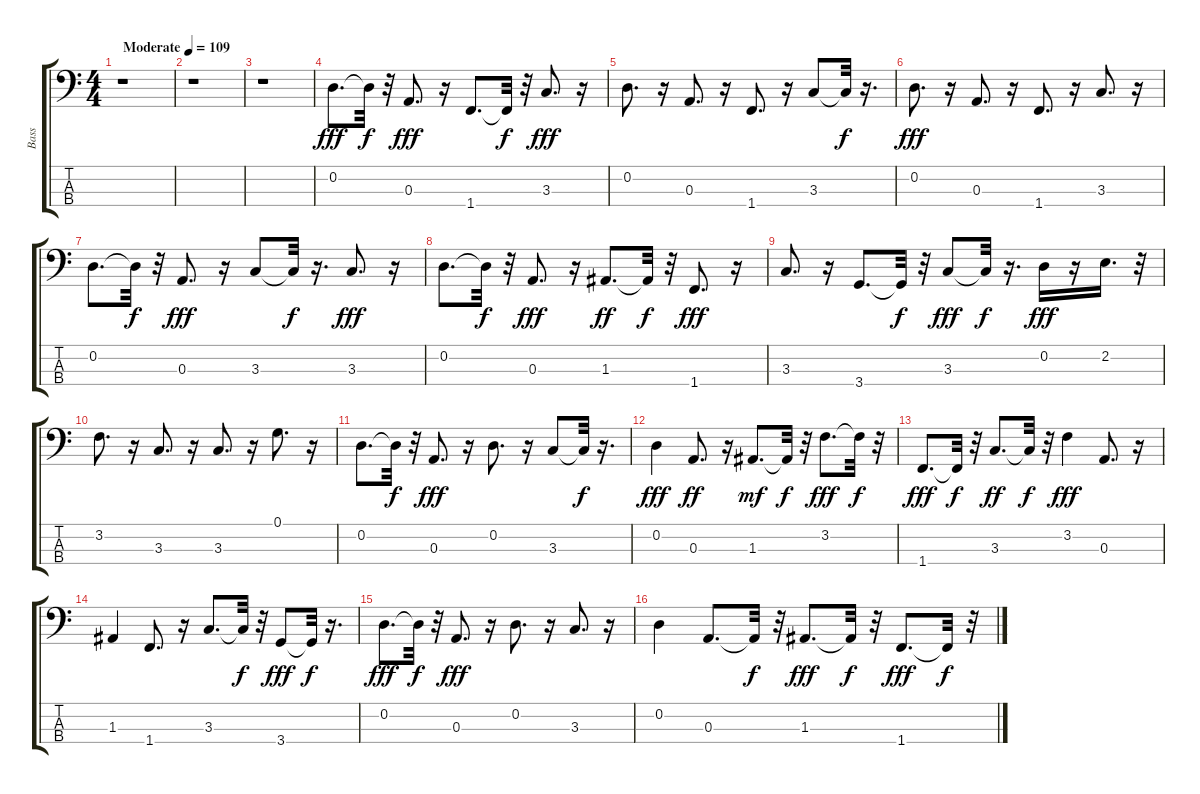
\track ("Bass" "Bass") {instrument fretlessbass}
\staff {score tabs}
\tuning (G2 D2 A1 E1) {hide}
\ts (4 4)
\tempo (109 "Moderate")
\clef f4
\ks c
r.1{dy fff instrument fretlessbass} |
r.1 |
r.1 |
0.2.8{d} 0.2{t}.32{dy f} r.32 0.3.8{d dy fff} r.16 1.4.8{d} 1.4{t}.32{dy f} r.32 3.3.8{d dy fff} r.16 |
0.2.8{d} r.16 0.3.8{d} r.16 1.4.8{d} r.16 3.3.8 3.3{t}.32{dy f} r.16{d} |
0.2.8{d dy fff} r.16 0.3.8{d} r.16 1.4.8{d} r.16 3.3.8{d} r.16 |
0.2.8{d} 0.2{t}.32{dy f} r.32 0.3.8{d dy fff} r.16 3.3.8 3.3{t}.32{dy f} r.16{d} 3.3.8{d dy fff} r.16 |
0.2.8{d} 0.2{t}.32{dy f} r.32 0.3.8{d dy fff} r.16 1.3.8{d dy ff} 1.3{t}.32{dy f} r.32 1.4.8{d dy fff} r.16 |
3.3.8{d} r.16 3.4.8{d} 3.4{t}.32{dy f} r.32 3.3.8{dy fff} 3.3{t}.32{dy f} r.16{d} 0.2.16{dy fff} r.16 2.2.16{d} r.32 |
3.2.8{d} r.16 3.3.8{d} r.16 3.3.8{d} r.16 0.1.8{d} r.16 |
0.2.8{d} 0.2{t}.32{dy f} r.32 0.3.8{d dy fff} r.16 0.2.8{d} r.16 3.3.8 3.3{t}.32{dy f} r.16{d} |
0.2.4{dy fff} 0.3.8{d dy ff} r.16 1.3.8{d dy mf} 1.3{t}.32{dy f} r.32 3.2.8{d dy fff} 3.2{t}.32{dy f} r.32 |
1.4.8{d dy fff} 1.4{t}.32{dy f} r.32 3.3.8{d dy ff} 3.3{t}.32{dy f} r.32 3.2.4{dy fff} 0.3.8{d} r.16 |
1.3.4 1.4.8{d} r.16 3.3.8{d} 3.3{t}.32{dy f} r.32 3.4.8{dy fff} 3.4{t}.32{dy f} r.16{d} |
0.2.8{d dy fff} 0.2{t}.32{dy f} r.32 0.3.8{d dy fff} r.16 0.2.8{d} r.16 3.3.8{d} r.16 |
0.2.4 0.3.8{d} 0.3{t}.32{dy f} r.32 1.3.8{d dy fff} 1.3{t}.32{dy f} r.32 1.4.8{d dy fff} 1.4{t}.32{dy f} r.32
